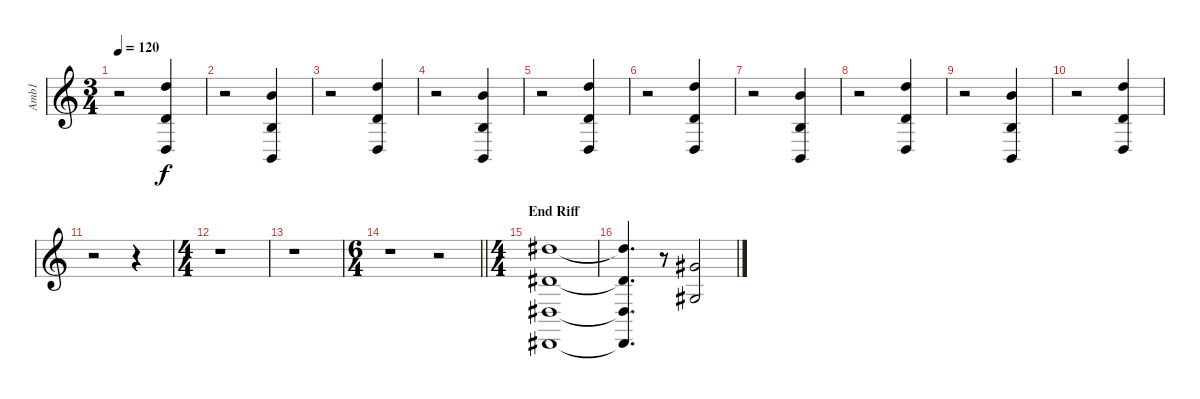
\track ("Amb1" "Amb1") {instrument brightacousticpiano}
\staff {score}
\tuning (G4 Eb4 Bb3 Eb3 Bb2 Eb2) {hide}
\ts (3 4)
\tempo 120
\clef g2
\ks c
r.2{dy f} (11.2 11.4 11.6).4 |
r.2 (8.2 8.4 8.6).4 |
r.2 (11.2 11.4 11.6).4 |
r.2 (8.2 8.4 8.6).4 |
r.2 (11.2 11.4 11.6).4 |
r.2 (11.2 11.4 11.6).4 |
r.2 (8.2 8.4 8.6).4 |
r.2 (11.2 11.4 11.6).4 |
r.2 (8.2 8.4 8.6).4 |
r.2 (11.2 11.4 11.6).4 |
r.2 r.4 |
\ts (4 4)
r.1 |
r.1 |
\ts (6 4)
\barLineRight lightlight
r.1 r.2 |
\ts (4 4)
\section ("" "End Riff")
(12.2 12.4 5.5 0.6).1 |
(12.2{t} 12.4{t} 5.5{t} 0.6{t}).4{d} r.8 (10.3 10.5).2
